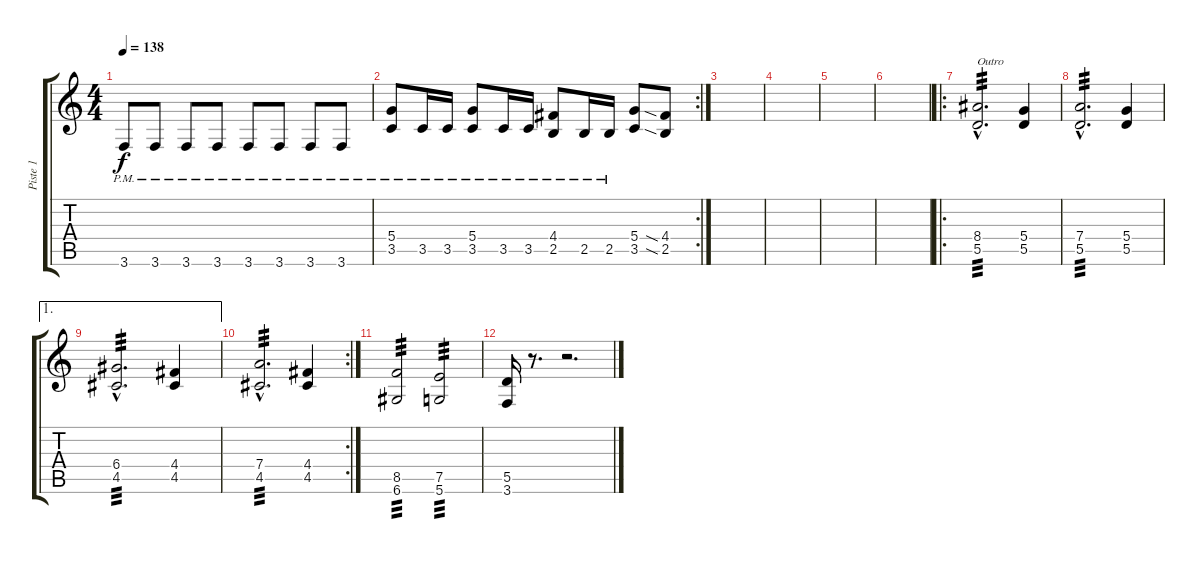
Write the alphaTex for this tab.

\track ("Piste 1" "Piste 1") {instrument distortionguitar}
\staff {score tabs}
\tuning (E4 B3 G3 D3 A2 D2) {hide}
\ts (4 4)
\tempo 138
\clef g2
\ks c
3.6{pm}.8{dy f} 3.6{pm}.8 3.6{pm}.8 3.6{pm}.8 3.6{pm}.8 3.6{pm}.8 3.6{pm}.8 3.6{pm}.8 |
\rc 2
(5.4 3.5{pm}).8 3.5{pm}.16 3.5{pm}.16 (5.4 3.5{pm}).8 3.5{pm}.16 3.5{pm}.16 (4.4 2.5{pm}).8 2.5{pm}.16 2.5{pm}.16 (5.4 3.5).8 (4.4{sia} 2.5{sia}).8 |
|
|
|
|
\ro
(8.4{hac} 5.5{hac}).2{d txt "Outro" tp 3} (5.4 5.5).4 |
(7.4{hac} 5.5{hac}).2{d tp 3} (5.4 5.5).4 |
\ae 1
(6.4{hac} 4.5{hac}).2{d tp 3} (4.4 4.5).4 |
\rc 2
(7.4{hac} 4.5{hac}).2{d tp 3} (4.4 4.5).4 |
(8.5 6.6).2{tp 3} (7.5 5.6).2{tp 3} |
(5.5 3.6).16 r.8{d} r.2{d}
